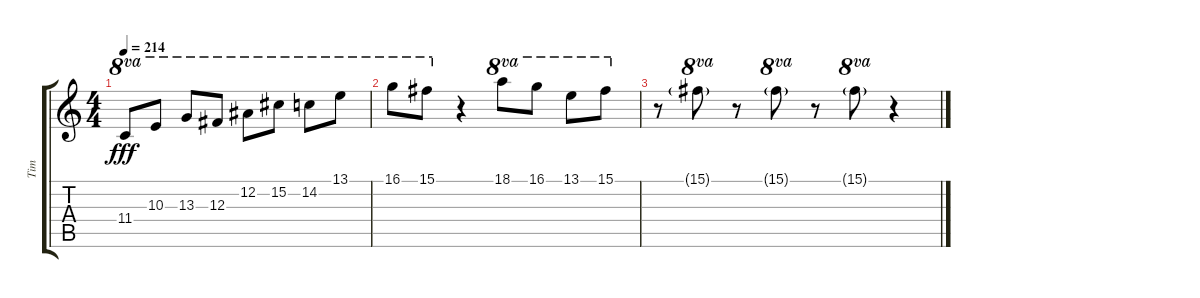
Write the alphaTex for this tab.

\track ("Tim" "Tim") {instrument overdrivenguitar}
\staff {score tabs}
\tuning (Eb4 Bb3 Gb3 Db3 Ab2 Eb2) {hide}
\ts (4 4)
\tempo 214
\clef g2
\ks c
11.4.8{ot 8va dy fff} 10.3.8{ot 8va} 13.3.8{ot 8va} 12.3.8{ot 8va} 12.2.8{ot 8va} 15.2.8{ot 8va} 14.2.8{ot 8va} 13.1.8{ot 8va} |
16.1.8{ot 8va} 15.1.8{ot 8va} r.4 18.1.8{ot 8va} 16.1.8{ot 8va} 13.1.8{ot 8va} 15.1.8{ot 8va} |
r.8 15.1{g}.8{ot 8va} r.8 15.1{g}.8{ot 8va} r.8 15.1{g}.8{ot 8va} r.4
